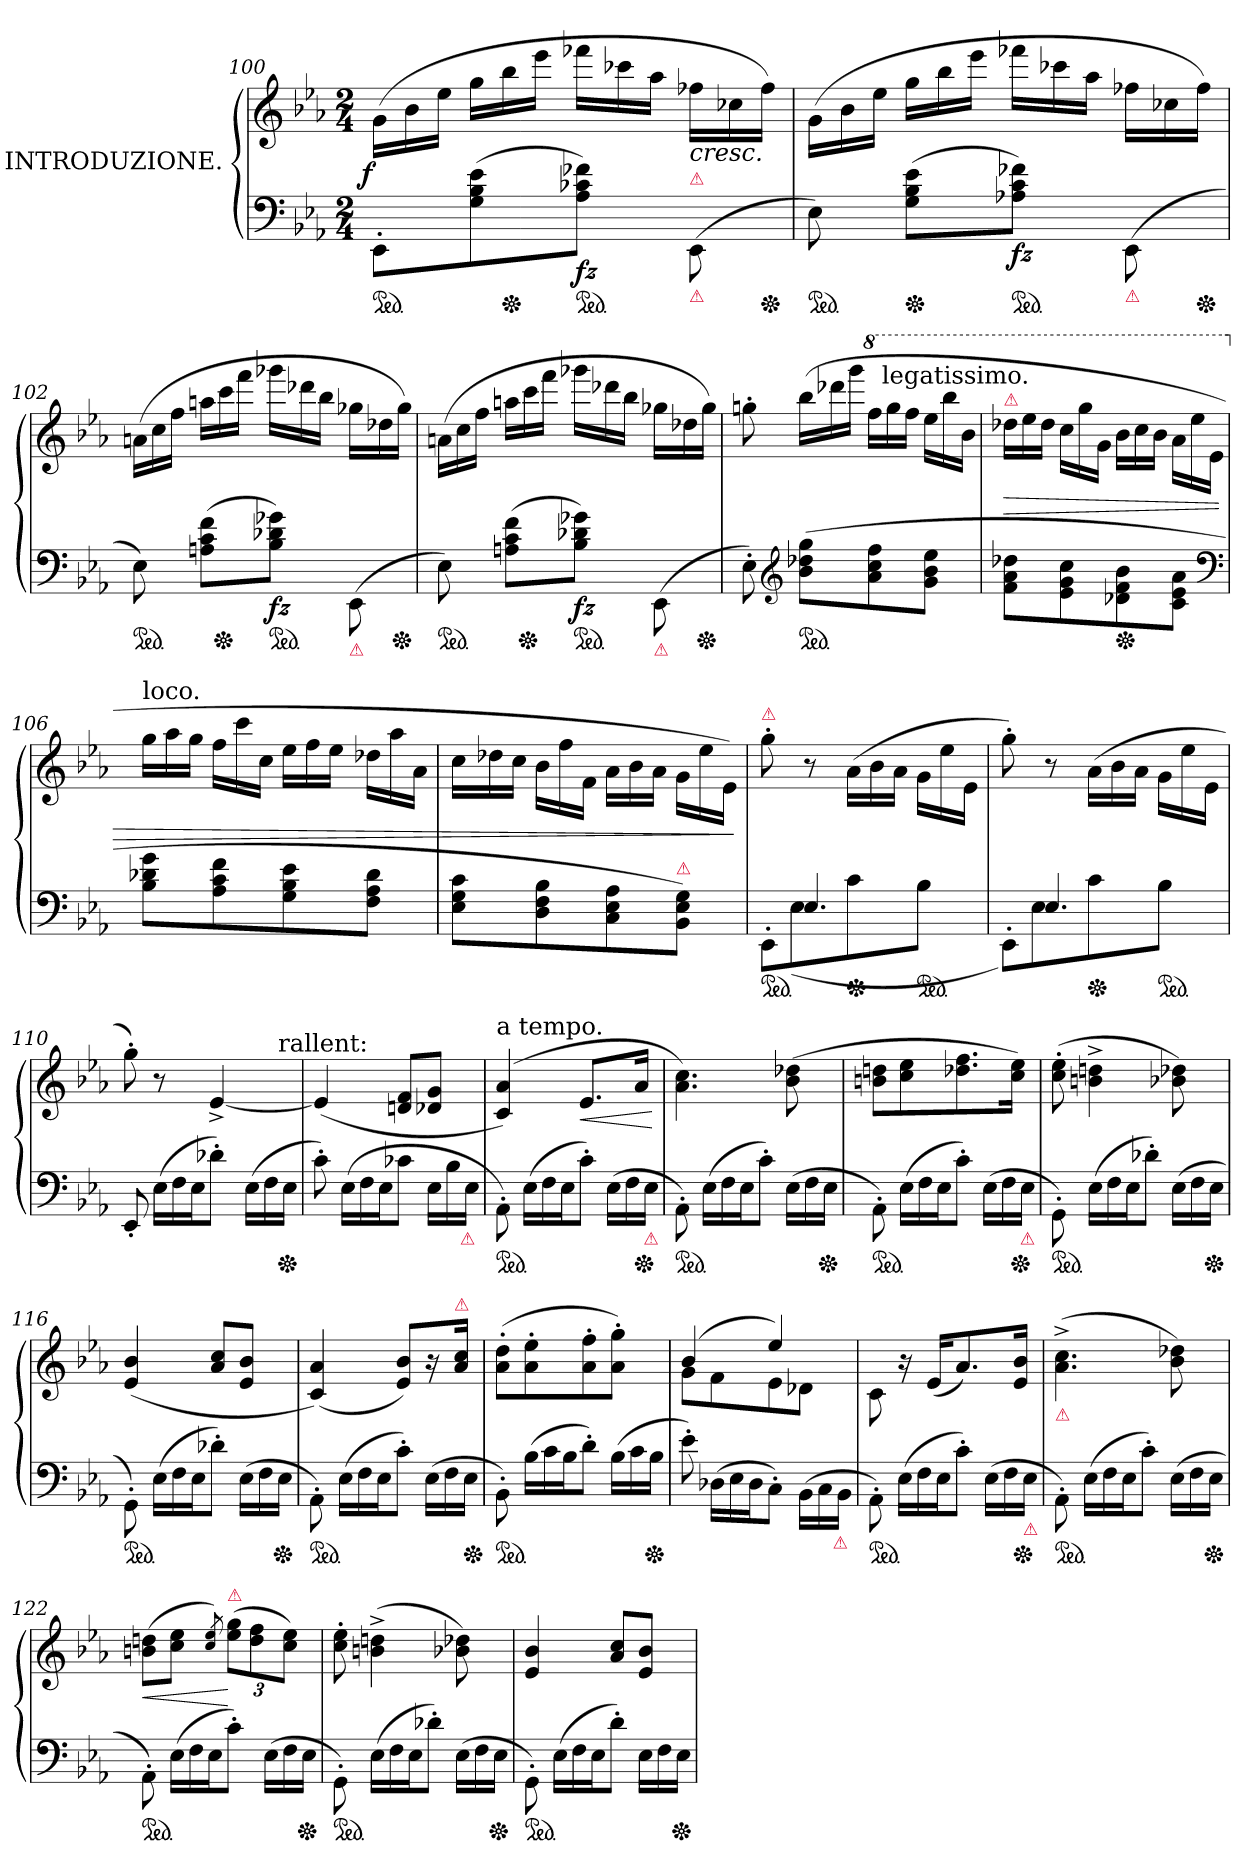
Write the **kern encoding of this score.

**kern	**kern	**dynam
*part1	*part1	*part1
*staff2	*staff1	*staff1/2
*I"INTRODUZIONE.	*	*
*clefF4	*clefG2	*
*k[b-e-a-]	*k[b-e-a-]	*
*M2/4	*M2/4	*
*	*Xtuplet	*
=100	=100	=100
!	!	!LO:DY:rj
*ped	*	*
8EE-'>L	(>24gLL	f
.	24b-	.
.	24ee-JJ	.
(>8G 8B- 8e-	24ggLL	.
*Xped	*	*
.	24bb-	.
.	24eee-JJ	.
!	!	!LO:DY:b=2
*ped	*	*
8A- 8c-X 8f-XJ)	24fff-XLL	fz
.	24ccc-X	.
.	24aa-JJ	.
!	!LO:TX:b:color=crimson:t=⚠	!
!LO:TX:b:color=crimson:t=⚠	!	!
!	!	!LO:HP:b
(>8EE-\	24ff-XLL	<
.	24cc-X	.
*Xped	*	*
.	24ff-JJ)	.
=101	=101	=101
*ped	*	*
8E-)	(>24gLL	.
.	24b-	.
.	24ee-JJ	.
*Xped	*	*
(>8G 8B- 8e-L	24ggLL	.
.	24bb-	.
.	24eee-JJ	.
!	!	!LO:DY:b=2
*ped	*	*
8A-X 8c 8f-XJ)	24fff-XLL	fz
.	24ccc-X	.
.	24aa-JJ	.
!LO:TX:b:color=crimson:t=⚠	!	!
(>8EE-\	24ff-XLL	.
.	24cc-X	.
*Xped	*	*
.	24ff-JJ)	.
=102	=102	=102
*ped	*	*
8E-)	(>24anLL	.
.	24cc	.
.	24ffJJ	.
(>8An 8c 8fL	24aanLL	.
*Xped	*	*
.	24ccc	.
.	24fffJJ	.
!	!	!LO:DY:b=2
*ped	*	*
8B- 8d-X 8g-XJ)	24ggg-XLL	fz
.	24ddd-X	.
.	24bb-JJ	.
!LO:TX:b:color=crimson:t=⚠	!	!
(>8EE-\	24gg-XLL	.
.	24dd-X	.
*Xped	*	*
.	24gg-JJ)	.
=103	=103	=103
*ped	*	*
8E-)	(>24anLL	.
.	24cc	.
.	24ffJJ	.
(>8An 8c 8fL	24aanLL	.
*Xped	*	*
.	24ccc	.
.	24fffJJ	.
!	!	!LO:DY:b=2
*ped	*	*
8B- 8d-X 8g-XJ)	24ggg-XLL	fz
.	24ddd-X	.
.	24bb-JJ	.
!LO:TX:b:color=crimson:t=⚠	!	!
(>8EE-\	24gg-XLL	.
.	24dd-X	.
*Xped	*	*
.	24gg-JJ)	.
.	.	[
=104	=104	=104
8E-'>)	8ggn'>	.
*clefG2	*	*
!LO:TX:b:color=crimson:t=⚠	!	!
*ped	*	*
(>8b- 8dd-X 8ggL	(>24bb-LL	.
.	24ddd-X	.
.	24gggJJ	.
*	*8va	*
8a- 8cc 8ff	24fffLL	.
!	!LO:TX:a:t=legatissimo.	!
.	24ggg	.
.	24fffJJ	.
8g 8b- 8ee-J	24eee-LL	.
.	24bbb-	.
.	24bb-JJ	.
=105	=105	=105
!	!LO:TX:a:color=crimson:t=⚠	!
!	!	!LO:HP:b
8f\ 8a-\ 8dd-X\L	24ddd-XLL	>
.	24eee-	.
.	24ddd-JJ	.
8e- 8g 8cc	24cccLL	.
.	24ggg	.
.	24ggJJ	.
*Xped	*	*
8d-X 8f 8b-	24bb-LL	.
.	24ccc	.
.	24bb-JJ	.
8c 8e- 8a-J	24aa-\LL	.
.	24eee-	.
.	24ee-JJ	.
*clefF4	*	*
=106	=106	=106
*	*X8va	*
!	!LO:TX:a:t=loco.	!
8B- 8d-X 8gL	24ggLL	.
.	24aa-	.
.	24ggJJ	.
8A- 8c 8f	24ffLL	.
.	24ccc	.
.	24ccJJ	.
8G 8B- 8e-	24ee-LL	.
.	24ff	.
.	24ee-JJ	.
8F 8A- 8d-J	24dd-XLL	.
.	24aa-	.
.	24a-JJ	.
=107	=107	=107
8E- 8G 8cL	24ccLL	.
.	24dd-X	.
.	24ccJJ	.
8D 8F 8B-	24b-LL	.
.	24ff	.
.	24fJJ	.
8C 8E- 8A-	24a-\LL	.
.	24b-	.
.	24a-JJ	.
!LO:TX:a:color=crimson:t=⚠	!	!
8BB- 8E- 8GJ)	24g\LL	.
.	24ee-	.
.	24e-JJ)	.
.	.	]
=108	=108	=108
*^	*	*
!	!	!LO:TX:a:color=crimson:t=⚠	!
*ped	*	*	*
8ryy	8EE-'>L	8gg'>	.
4.E-	(>8E-	8r	.
*Xped	*	*	*
.	8c	(>24a-\LL	.
.	.	24b-	.
.	.	24a-JJ	.
*ped	*	*	*
.	8B-J	24g\LL	.
.	.	24ee-	.
.	.	24e-JJ	.
=109	=109	=109	=109
8ryy	8EE-'L)	8gg')	.
4.E-	8E-	8r	.
*Xped	*	*	*
.	8c	(>24a-\LL	.
.	.	24b-	.
.	.	24a-JJ	.
*ped	*	*	*
.	8B-J	24g\LL	.
.	.	24ee-	.
.	.	24e-JJ	.
*v	*v	*	*
=110	=110	=110
*	*^	*
8EE-'<	8gg'>)	3ryy	.
*Xtuplet	*	*	*
(>24E-LL	8r	.	.
24F	.	.	.
24E-J	.	.	.
8d-X'>J)	[4e-^>	.	.
.	.	12.ryy	.
(>24E-LL	.	.	.
24F	.	.	.
!	!	!LO:TX:a:t=rallent&colon;	!
!LO:TX:b:color=crimson:t=⚠	!	!	!
*Xped	*	*	*
24E-JJ	.	24ryy	.
*	*v	*v	*
=111	=111	=111
8c'>)	(>4e-]	.
(>24E-LL	.	.
24F	.	.
24E-J	.	.
8c-XJ	8dn 8fL	.
24E-LL	8d-X 8gJ	.
24B-	.	.
!LO:TX:b:color=crimson:t=⚠	!	!
24E-JJ	.	.
=112	=112	=112
!	!LO:TX:a:t=a tempo.	!
*ped	*	*
8AA-'>\)	(>4c 4a-)	.
(>24E-LL	.	.
24F	.	.
24E-J	.	.
!	!	!LO:HP:b
8c'>J)	8.e-L	<
(>24E-LL	.	.
24F	.	.
*Xped	*	*
.	16a-Jk	.
!LO:TX:b:color=crimson:t=⚠	!	!
24E-JJ	.	.
.	.	[
=113	=113	=113
*ped	*	*
8AA-'>\)	4.a- 4.cc)	.
(>24E-LL	.	.
24F	.	.
24E-J	.	.
8c'>J)	.	.
(>24E-LL	(>8b- 8dd-X	.
24F	.	.
!LO:TX:b:color=crimson:t=⚠	!	!
*Xped	*	*
24E-JJ	.	.
=114	=114	=114
*ped	*	*
8AA-'>\)	8bn 8ddnL	.
(>24E-LL	8cc 8ee-	.
24F	.	.
24E-J	.	.
8c'>J)	8.dd-X 8.ff	.
(>24E-LL	.	.
24F	.	.
*Xped	*	*
.	16cc 16ee-Jk)	.
!LO:TX:b:color=crimson:t=⚠	!	!
24E-JJ	.	.
=115	=115	=115
*ped	*	*
8GG'>\)	(>8cc'> 8ee-'>	.
(>24E-LL	4bn^> 4ddn^>	.
24F	.	.
24E-J	.	.
8d-X'>J)	.	.
(>24E-LL	8b-X 8dd-X)	.
24F	.	.
!LO:TX:b:color=crimson:t=⚠	!	!
*Xped	*	*
24E-JJ	.	.
=116	=116	=116
*ped	*	*
8GG'>\)	(>4e- 4b-	.
(>24E-LL	.	.
24F	.	.
24E-J	.	.
8d-X'>J)	8a- 8ccL	.
(>24E-LL	8e- 8b-J	.
24F	.	.
!LO:TX:b:color=crimson:t=⚠	!	!
*Xped	*	*
24E-JJ	.	.
=117	=117	=117
*ped	*	*
8AA-'>\)	(>4c 4a-)	.
(>24E-LL	.	.
24F	.	.
24E-J	.	.
8c'>J)	8e- 8b-L)	.
(>24E-LL	16r	.
24F	.	.
!	!LO:TX:a:color=crimson:t=⚠	!
.	16a- 16ccJk	.
!LO:TX:b:color=crimson:t=⚠	!	!
*Xped	*	*
24E-JJ	.	.
=118	=118	=118
*ped	*	*
8BB-'>\)	(>8a-'> 8dd'>L	.
(>24B-LL	8a-'> 8ee-'>	.
24c	.	.
24B-J	.	.
8d'>J)	8a-'> 8ff'>	.
(>24B-LL	8a-'> 8gg'>J)	.
24c	.	.
!LO:TX:b:color=crimson:t=⚠	!	!
*Xped	*	*
24B-JJ	.	.
=119	=119	=119
*	*^	*
8e-'>)	(>4b-	8gL	.
(>24D-XLL	.	8f	.
24E-	.	.	.
24D-J	.	.	.
8C'>J)	4ee-)	8e-	.
(>24BB-\LL	.	8d-XJ	.
24C	.	.	.
!LO:TX:b:color=crimson:t=⚠	!	!	!
24BB-JJ	.	.	.
*	*v	*v	*
=120	=120	=120
*ped	*	*
8AA-'>\)	8c\	.
(>24E-LL	16r	.
24F	.	.
.	(<16e-KL	.
24E-J	.	.
8c'>J)	8.a-)	.
(>24E-\LL	.	.
24F	.	.
*Xped	*	*
.	16e- 16b-Jk	.
!LO:TX:b:color=crimson:t=⚠	!	!
24E-JJ	.	.
=121	=121	=121
!	!LO:TX:b:color=crimson:t=⚠	!
*ped	*	*
8AA-'>\)	(>4.a-^< 4.cc^<	.
(>24E-LL	.	.
24F	.	.
24E-J	.	.
8c'>J)	.	.
(>24E-LL	8b- 8dd-X)	.
24F	.	.
!LO:TX:b:color=crimson:t=⚠	!	!
*Xped	*	*
24E-JJ	.	.
=122	=122	=122
!	!	!LO:HP:b
*ped	*	*
8AA-'>\)	(>8bn 8ddnL	<
(>24E-LL	8cc 8ee-J	.
24F	.	.
24E-J	.	.
.	8qcc/ 8qee-/)	.
*	*tuplet	*
!	!LO:TX:a:color=crimson:t=⚠	!
8c'>J)	(>12ee- 12ggL	[
.	12dd 12ff	.
(>24E-\LL	.	.
24F	12cc 12ee-J)	.
!LO:TX:b:color=crimson:t=⚠	!	!
*Xped	*	*
24E-JJ	.	.
=123	=123	=123
*ped	*	*
8GG'>\)	8cc'> 8ee-'>	.
(>24E-LL	(>4bn^> 4ddn^>	.
24F	.	.
24E-J	.	.
8d-X'>J)	.	.
(>24E-\LL	8b-X 8dd-X)	.
24F	.	.
!LO:TX:b:color=crimson:t=⚠	!	!
*Xped	*	*
24E-JJ	.	.
=124	=124	=124
*ped	*	*
8GG'>\)	4e- 4b-	.
(>24E-LL	.	.
24F	.	.
24E-J	.	.
8d'>J)	8a- 8ccL	.
24E-\LL	8e- 8b-J	.
24F	.	.
!LO:TX:b:color=crimson:t=⚠	!	!
*Xped	*	*
24E-JJ	.	.
=	=	=
*-	*-	*-
